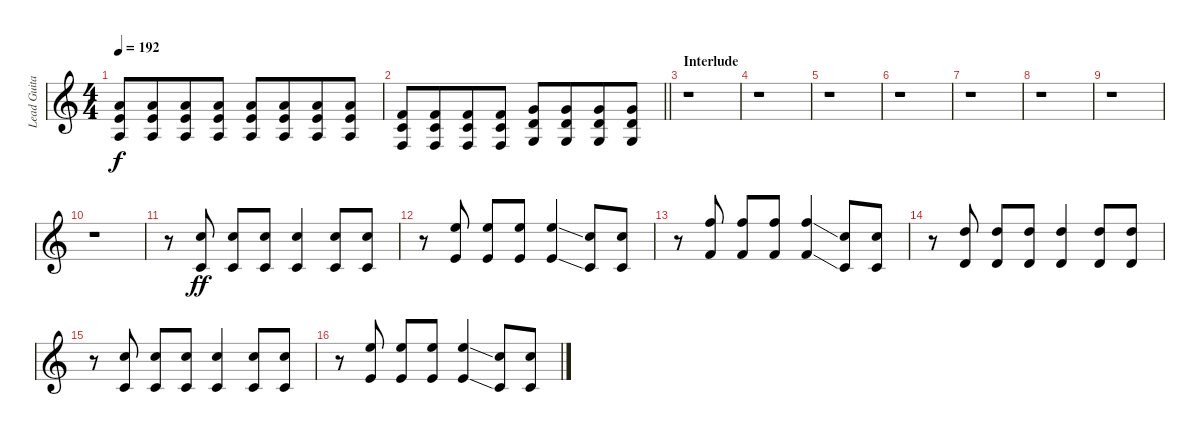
\track ("Lead Guitar" "Lead Guita") {instrument distortionguitar}
\staff {score}
\tuning (E4 B3 G3 D3 A2 E2) {hide}
\ts (4 4)
\tempo 192
\clef g2
\ks c
(2.3 2.4 0.5).8{dy f} (2.3 2.4 0.5).8{beam merge} (2.3 2.4 0.5).8 (2.3 2.4 0.5).8 (2.3 2.4 0.5).8 (2.3 2.4 0.5).8{beam merge} (2.3 2.4 0.5).8 (2.3 2.4 0.5).8 |
\barLineRight lightlight
(3.4 3.5 1.6).8 (3.4 3.5 1.6).8{beam merge} (3.4 3.5 1.6).8 (3.4 3.5 1.6).8 (5.4 5.5 3.6).8 (5.4 5.5 3.6).8{beam merge} (5.4 5.5 3.6).8 (5.4 5.5 3.6).8 |
\section ("" "Interlude")
r.1 |
r.1 |
r.1 |
r.1 |
r.1 |
r.1 |
r.1 |
r.1 |
r.8{balance 8} (5.3 3.5).8{dy ff} (5.3 3.5).8 (5.3 3.5).8 (5.3 3.5).4{beam merge} (5.3 3.5).8 (5.3 3.5).8 |
r.8 (9.3 7.5).8{beam Up} (9.3 7.5).8{beam Up} (9.3 7.5).8{beam Up} (9.3{ss} 7.5{ss}).4{beam merge} (5.3 3.5).8 (5.3 3.5).8 |
r.8 (10.3 8.5).8{beam Up} (10.3 8.5).8{beam Up} (10.3 8.5).8{beam Up} (10.3{ss} 8.5{ss}).4{beam merge} (5.3 3.5).8 (5.3 3.5).8 |
r.8 (7.3 5.5).8 (7.3 5.5).8 (7.3 5.5).8 (7.3 5.5).4{beam merge} (7.3 5.5).8 (7.3 5.5).8 |
r.8 (5.3 3.5).8 (5.3 3.5).8 (5.3 3.5).8 (5.3 3.5).4{beam merge} (5.3 3.5).8 (5.3 3.5).8 |
r.8 (9.3 7.5).8{beam Up} (9.3 7.5).8{beam Up} (9.3 7.5).8{beam Up} (9.3{ss} 7.5{ss}).4{beam merge} (5.3 3.5).8 (5.3 3.5).8
